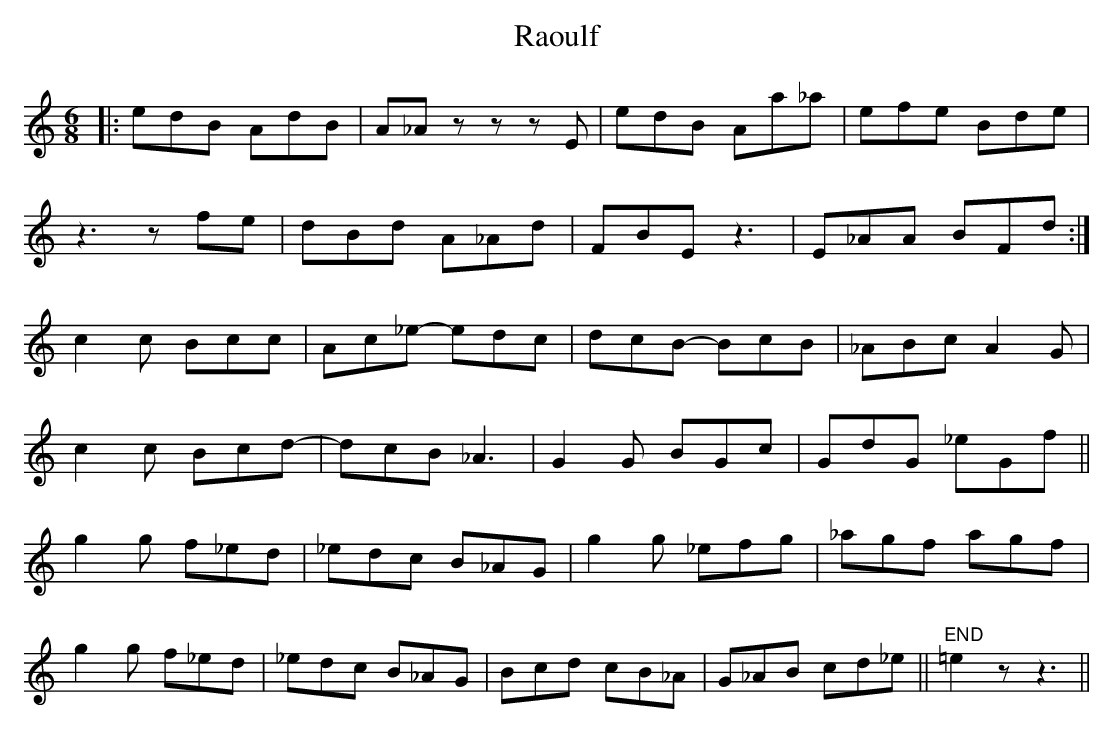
X:1
T: Raoulf
M: 6/8
L: 1/8
K: Cmaj
|:edB AdB|A_Az zzE|edB Aa_a|efe Bde|
z3zfe|dBd A_Ad|FBE z3|E_AA BFd:|
c2c Bcc|Ac_e- edc|dcB- BcB|_ABc A2G|
c2c Bcd-|dcB _A3|G2G BGc|GdG _eGf||
g2g f_ed|_edc B_AG|g2g _efg|_agf agf|
g2g f_ed|_edc B_AG|Bcd cB_A|G_AB cd_e||"END"=e2z z3||
